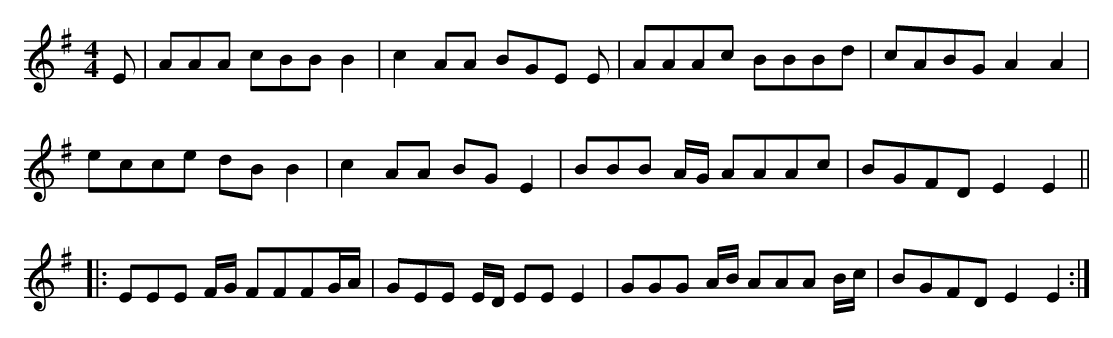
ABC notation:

X:1
M:4/4
K:Emin
E|AAA cBBB2|c2AA BGE E|AAAc BBBd|cABG A2A2|
ecce dBB2|c2 AA BGE2|BBB A/G/ AAAc|BGFD E2E2||
|:EEE F/G/ FFFG/A/|GEE E/D/ EEE2|GGG A/B/ AAA B/c/|BGFD E2E2:|
